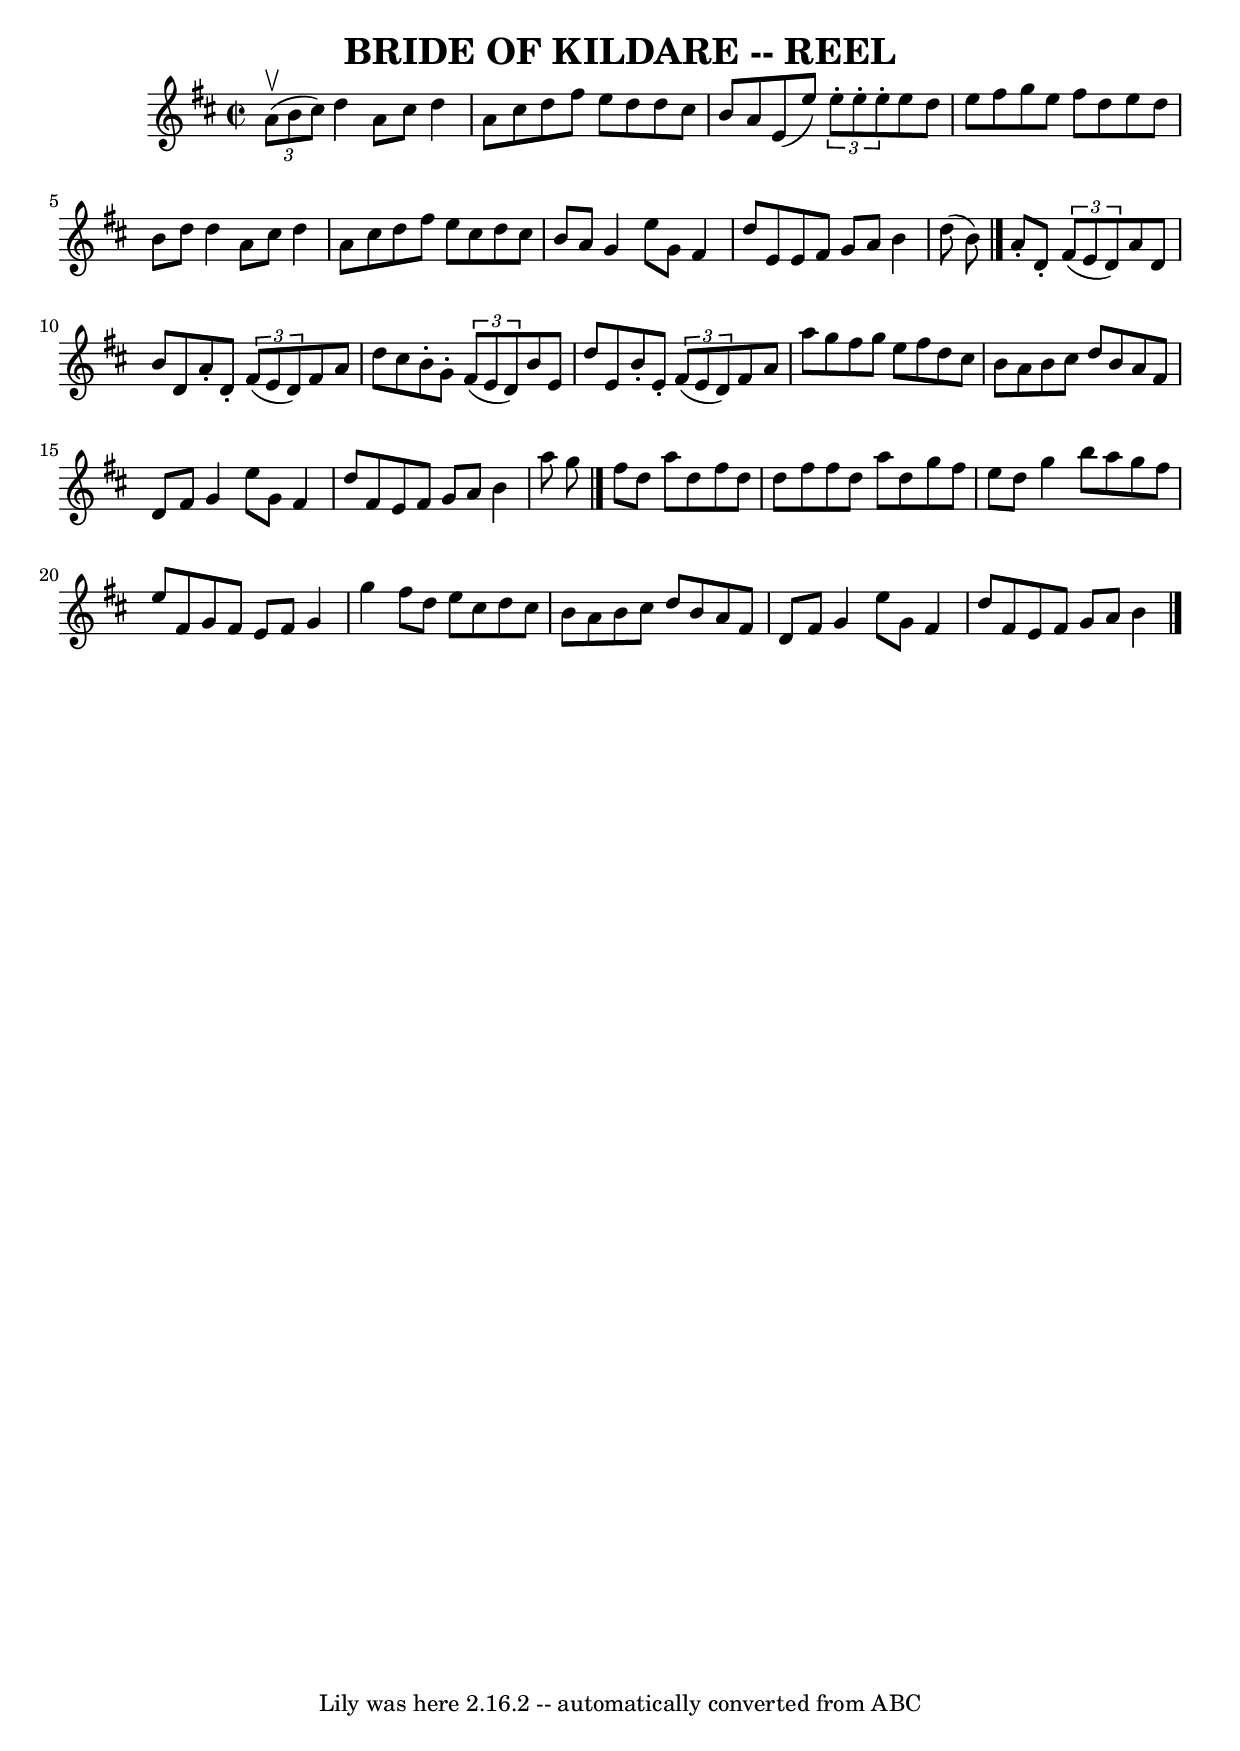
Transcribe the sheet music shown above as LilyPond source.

\version "2.16.2"
\include "Mammoth.ily"
\header {
	%% book = "Ryan's Mammoth Collection of Fiddle Tunes"
	crossRefNumber = "1"
	footnotes = ""
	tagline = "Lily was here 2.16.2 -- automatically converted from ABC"
	title = "BRIDE OF KILDARE -- REEL"
}
voicedefault =  {


\override Staff.TimeSignature #'style = #'C
 \time 2/2 
\key d \major   \times 2/3 { a'8 (^\upbow b'8 cis''8) }   
|
 d''4 a'8 cis''8 d''4 a'8 cis''8    |
 d''8  
 fis''8 e''8 d''8 d''8 cis''8 b'8 a'8    |
 e'8 (
e''8) \times 2/3 { e''8 -. e''8 -. e''8 -. } e''8 d''8 e''8    
fis''8    |
 g''8 e''8 fis''8 d''8 e''8 d''8 b'8    
d''8    |
 d''4 a'8 cis''8 d''4 a'8 cis''8    |
 
 d''8 fis''8 e''8 cis''8 d''8 cis''8 b'8 a'8    |
  
 g'4 e''8 g'8 fis'4 d''8 e'8    |
 e'8 fis'8 g'8   
 a'8 b'4 d''8 (b'8)   \bar "|." a'8 -. d'8 -.   \times 2/3 {  
 fis'8 (e'8 d'8) } a'8 d'8 b'8 d'8    |
 a'8 -.   
d'8 -.   \times 2/3 { fis'8 (e'8 d'8) } fis'8 a'8 d''8    
cis''8    |
 b'8 -. g'8 -.   \times 2/3 { fis'8 (e'8 d'8) 
} b'8 e'8 d''8 e'8    |
 b'8 -. e'8 -.   \times 2/3 {   
fis'8 (e'8 d'8) } fis'8 a'8 a''8 g''8    |
     
fis''8 g''8 e''8 fis''8 d''8 cis''8 b'8 a'8    |
   
b'8 cis''8 d''8 b'8 a'8 fis'8 d'8 fis'8    |
 g'4  
 e''8 g'8 fis'4 d''8 fis'8    |
 e'8 fis'8 g'8    
a'8 b'4 a''8 g''8    \bar "|." fis''8 d''8 a''8 d''8    
fis''8 d''8 d''8 fis''8    |
 fis''8 d''8 a''8 d''8   
 g''8 fis''8 e''8 d''8    |
 g''4 b''8 a''8 g''8    
fis''8 e''8 fis'8    |
 g'8 fis'8 e'8 fis'8 g'4    
g''4    |
 fis''8 d''8 e''8 cis''8 d''8 cis''8 b'8  
 a'8    |
 b'8 cis''8 d''8 b'8 a'8 fis'8 d'8    
fis'8    |
 g'4 e''8 g'8 fis'4 d''8 fis'8    |
   
e'8 fis'8 g'8 a'8 b'4    \bar "|."   
}

\score{
    <<

	\context Staff="default"
	{
	    \voicedefault 
	}

    >>
	\layout {
	}
	\midi {}
}
